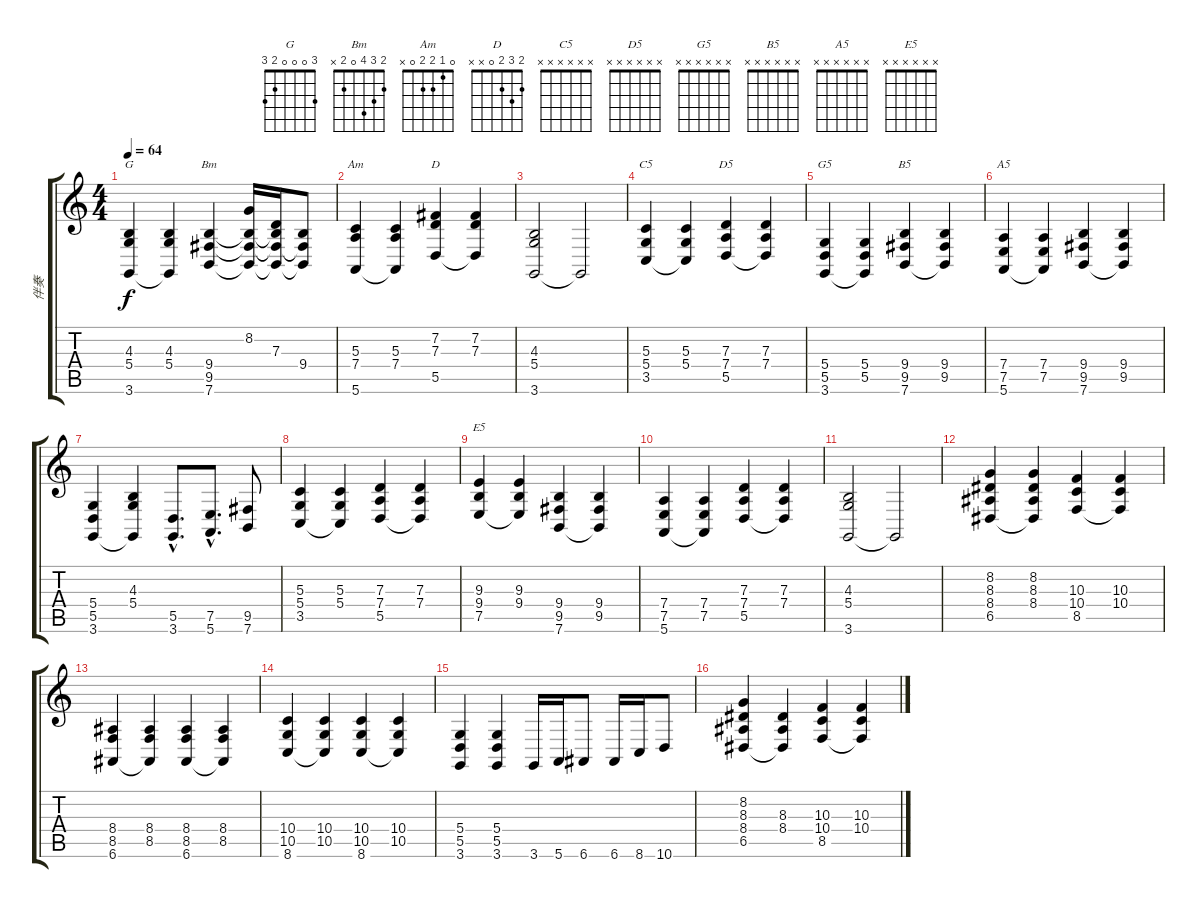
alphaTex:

\track ("伴奏" "伴奏") {instrument acousticgrandpiano}
\staff {score tabs}
\tuning (E4 B3 G3 D3 A2 E2) {hide}
\chord ("G" 3 0 0 0 2 3)
\chord ("Bm" 2 3 4 0 2 x)
\chord ("Am" 0 1 2 2 0 x)
\chord ("D" 2 3 2 0 x x)
\chord ("C5" x x x x x x)
\chord ("D5" x x x x x x)
\chord ("G5" x x x x x x)
\chord ("B5" x x x x x x)
\chord ("A5" x x x x x x)
\chord ("E5" x x x x x x)
\ts (4 4)
\tempo 64
\clef g2
\ks c
(4.3 5.4 3.6).4{ch "G" dy f} (4.3 5.4 3.6{t}).4 (9.4 9.5 7.6).4{ch "Bm"} (8.2 9.4{t} 9.5{t} 7.6{t}).16 (7.3 9.4{t} 9.5{t} 7.6{t}).16 (9.4 9.5{t} 7.6{t}).8 |
(5.3 7.4 5.6).4{ch "Am"} (5.3 7.4 5.6{t}).4 (7.2 7.3 5.5).4{ch "D"} (7.2 7.3 5.5{t}).4 |
(4.3 5.4 3.6).2 3.6{t}.2 |
(5.3 5.4 3.5).4{ch "C5"} (5.3 5.4 3.5{t}).4 (7.3 7.4 5.5).4{ch "D5"} (7.3 7.4 5.5{t}).4 |
(5.4 5.5 3.6).4{ch "G5"} (5.4 5.5 3.6{t}).4 (9.4 9.5 7.6).4{ch "B5"} (9.4 9.5 7.6{t}).4 |
(7.4 7.5 5.6).4{ch "A5"} (7.4 7.5 5.6{t}).4 (9.4 9.5 7.6).4 (9.4 9.5 7.6{t}).4 |
(5.4 5.5 3.6).4 (4.3 5.4 3.6{t}).4 (5.5{hac} 3.6{hac}).8{d} (7.5{hac} 5.6{hac}).8{d} (9.5 7.6).8 |
(5.3 5.4 3.5).4 (5.3 5.4 3.5{t}).4 (7.3 7.4 5.5).4 (7.3 7.4 5.5{t}).4 |
(9.3 9.4 7.5).4{ch "E5"} (9.3 9.4 7.5{t}).4 (9.4 9.5 7.6).4 (9.4 9.5 7.6{t}).4 |
(7.4 7.5 5.6).4 (7.4 7.5 5.6{t}).4 (7.3 7.4 5.5).4 (7.3 7.4 5.5{t}).4 |
(4.3 5.4 3.6).2 3.6{t}.2 |
(8.2 8.3 8.4 6.5).4 (8.2 8.3 8.4 6.5{t}).4 (10.3 10.4 8.5).4 (10.3 10.4 8.5{t}).4 |
(8.4 8.5 6.6).4 (8.4 8.5 6.6{t}).4 (8.4 8.5 6.6).4 (8.4 8.5 6.6{t}).4 |
(10.4 10.5 8.6).4 (10.4 10.5 8.6{t}).4 (10.4 10.5 8.6).4 (10.4 10.5 8.6{t}).4 |
(5.4 5.5 3.6).4 (5.4 5.5 3.6).4 3.6.16 5.6.16 6.6.8 6.6.16 8.6.16 10.6.8 |
(8.2 8.3 8.4 6.5).4 (8.3 8.4 6.5{t}).4 (10.3 10.4 8.5).4 (10.3 10.4 8.5{t}).4
